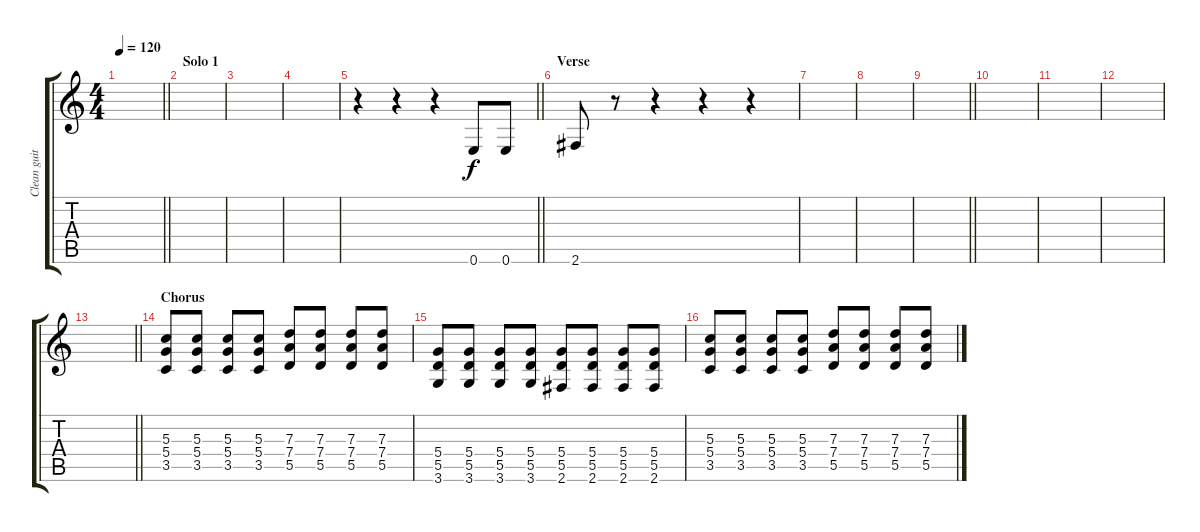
\track ("Clean guitar" "Clean guit") {instrument electricguitarclean}
\staff {score tabs}
\tuning (E4 B3 G3 D3 A2 E2) {hide}
\ts (4 4)
\tempo 120
\clef g2
\barLineRight lightlight
\ks c
|
\section ("" "Solo 1")
|
|
|
\barLineRight lightlight
r.4 r.4 r.4 0.6.8 0.6.8 |
\section ("" "Verse")
2.6.8 r.8 r.4 r.4 r.4 |
|
|
\barLineRight lightlight
|
|
|
|
\barLineRight lightlight
|
\section ("" "Chorus")
(5.3 5.4 3.5).8 (5.3 5.4 3.5).8 (5.3 5.4 3.5).8 (5.3 5.4 3.5).8 (7.3 7.4 5.5).8 (7.3 7.4 5.5).8 (7.3 7.4 5.5).8 (7.3 7.4 5.5).8 |
(5.4 5.5 3.6).8 (5.4 5.5 3.6).8 (5.4 5.5 3.6).8 (5.4 5.5 3.6).8 (5.4 5.5 2.6).8 (5.4 5.5 2.6).8 (5.4 5.5 2.6).8 (5.4 5.5 2.6).8 |
(5.3 5.4 3.5).8 (5.3 5.4 3.5).8 (5.3 5.4 3.5).8 (5.3 5.4 3.5).8 (7.3 7.4 5.5).8 (7.3 7.4 5.5).8 (7.3 7.4 5.5).8 (7.3 7.4 5.5).8
